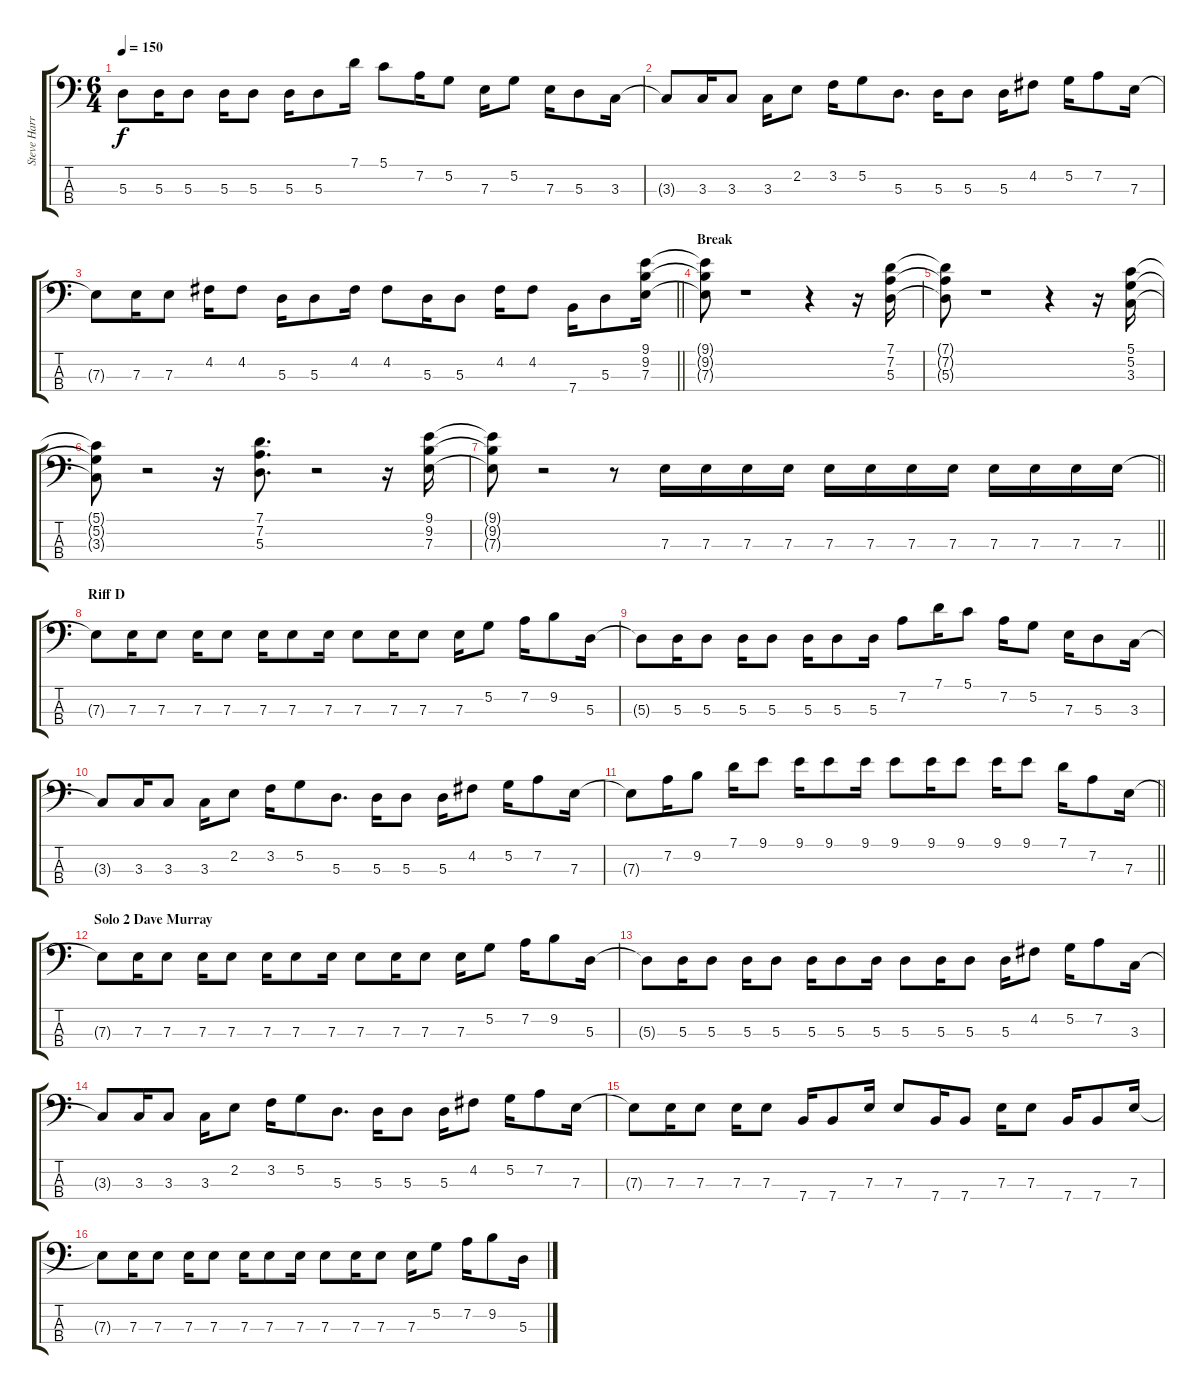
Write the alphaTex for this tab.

\track ("Steve Harris" "Steve Harr") {instrument electricbassfinger}
\staff {score tabs}
\tuning (G2 D2 A1 E1) {hide}
\ts (6 4)
\tempo 150
\clef f4
\ks c
5.3{t}.8{dy f} 5.3.16 5.3.8 5.3.16 5.3.8 5.3.16 5.3.8 7.1.16 5.1.8 7.2.16 5.2.8 7.3.16 5.2.8 7.3.16 5.3.8 3.3.16 |
3.3{t}.8 3.3.16 3.3.8 3.3.16 2.2.8 3.2.16 5.2.8 5.3.8{d} 5.3.16 5.3.8 5.3.16 4.2.8 5.2.16 7.2.8 7.3.16 |
\barLineRight lightlight
7.3{t}.8 7.3.16 7.3.8 4.2.16 4.2.8 5.3.16 5.3.8 4.2.16 4.2.8 5.3.16 5.3.8 4.2.16 4.2.8 7.4.16 5.3.8 (9.1 9.2 7.3).16 |
\section ("" "Break")
(9.1{t} 9.2{t} 7.3{t}).8 r.1 r.4 r.16 (7.1 7.2 5.3).16 |
(7.1{t} 7.2{t} 5.3{t}).8 r.1 r.4 r.16 (5.1 5.2 3.3).16 |
(5.1{t} 5.2{t} 3.3{t}).8 r.2 r.16 (7.1 7.2 5.3).8{d} r.2 r.16 (9.1 9.2 7.3).16 |
\barLineRight lightlight
(9.1{t} 9.2{t} 7.3{t}).8 r.2 r.8 7.3.16 7.3.16 7.3.16 7.3.16 7.3.16 7.3.16 7.3.16 7.3.16 7.3.16 7.3.16 7.3.16 7.3.16 |
\section ("" "Riff D")
7.3{t}.8 7.3.16 7.3.8 7.3.16 7.3.8 7.3.16 7.3.8 7.3.16 7.3.8 7.3.16 7.3.8 7.3.16 5.2.8 7.2.16 9.2.8 5.3.16 |
5.3{t}.8 5.3.16 5.3.8 5.3.16 5.3.8 5.3.16 5.3.8 5.3.16 7.2.8 7.1.16 5.1.8 7.2.16 5.2.8 7.3.16 5.3.8 3.3.16 |
3.3{t}.8 3.3.16 3.3.8 3.3.16 2.2.8 3.2.16 5.2.8 5.3.8{d} 5.3.16 5.3.8 5.3.16 4.2.8 5.2.16 7.2.8 7.3.16 |
\barLineRight lightlight
7.3{t}.8 7.2.16 9.2.8 7.1.16 9.1.8 9.1.16 9.1.8 9.1.16 9.1.8 9.1.16 9.1.8 9.1.16 9.1.8 7.1.16 7.2.8 7.3.16 |
\section ("" "Solo 2 Dave Murray")
7.3{t}.8 7.3.16 7.3.8 7.3.16 7.3.8 7.3.16 7.3.8 7.3.16 7.3.8 7.3.16 7.3.8 7.3.16 5.2.8 7.2.16 9.2.8 5.3.16 |
5.3{t}.8 5.3.16 5.3.8 5.3.16 5.3.8 5.3.16 5.3.8 5.3.16 5.3.8 5.3.16 5.3.8 5.3.16 4.2.8 5.2.16 7.2.8 3.3.16 |
3.3{t}.8 3.3.16 3.3.8 3.3.16 2.2.8 3.2.16 5.2.8 5.3.8{d} 5.3.16 5.3.8 5.3.16 4.2.8 5.2.16 7.2.8 7.3.16 |
7.3{t}.8 7.3.16 7.3.8 7.3.16 7.3.8 7.4.16 7.4.8 7.3.16 7.3.8 7.4.16 7.4.8 7.3.16 7.3.8 7.4.16 7.4.8 7.3.16 |
7.3{t}.8 7.3.16 7.3.8 7.3.16 7.3.8 7.3.16 7.3.8 7.3.16 7.3.8 7.3.16 7.3.8 7.3.16 5.2.8 7.2.16 9.2.8 5.3.16
